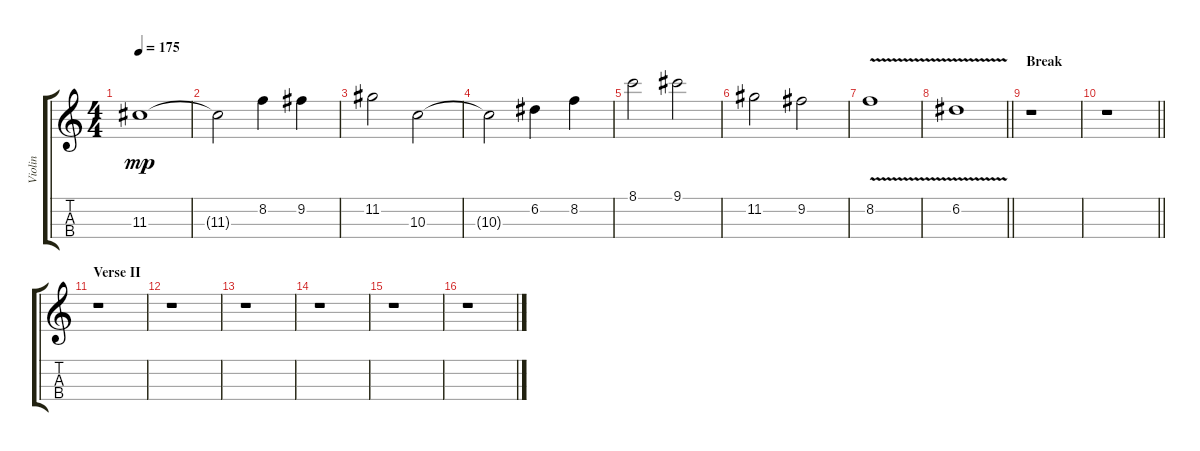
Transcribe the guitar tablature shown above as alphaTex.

\track ("Violin" "Violin") {instrument violin}
\staff {score tabs}
\tuning (E5 A4 D4 G3) {hide}
\ts (4 4)
\tempo 175
\clef g2
\ks c
11.3.1{dy mp} |
11.3{t}.2 8.2.4 9.2.4 |
11.2.2 10.3.2 |
10.3{t}.2 6.2.4 8.2.4 |
8.1.2 9.1.2 |
11.2.2 9.2.2 |
8.2{v}.1 |
\barLineRight lightlight
6.2{v}.1 |
\section ("" "Break")
r.1 |
\barLineRight lightlight
r.1 |
\section ("" "Verse II")
r.1 |
r.1 |
r.1 |
r.1 |
r.1 |
r.1
